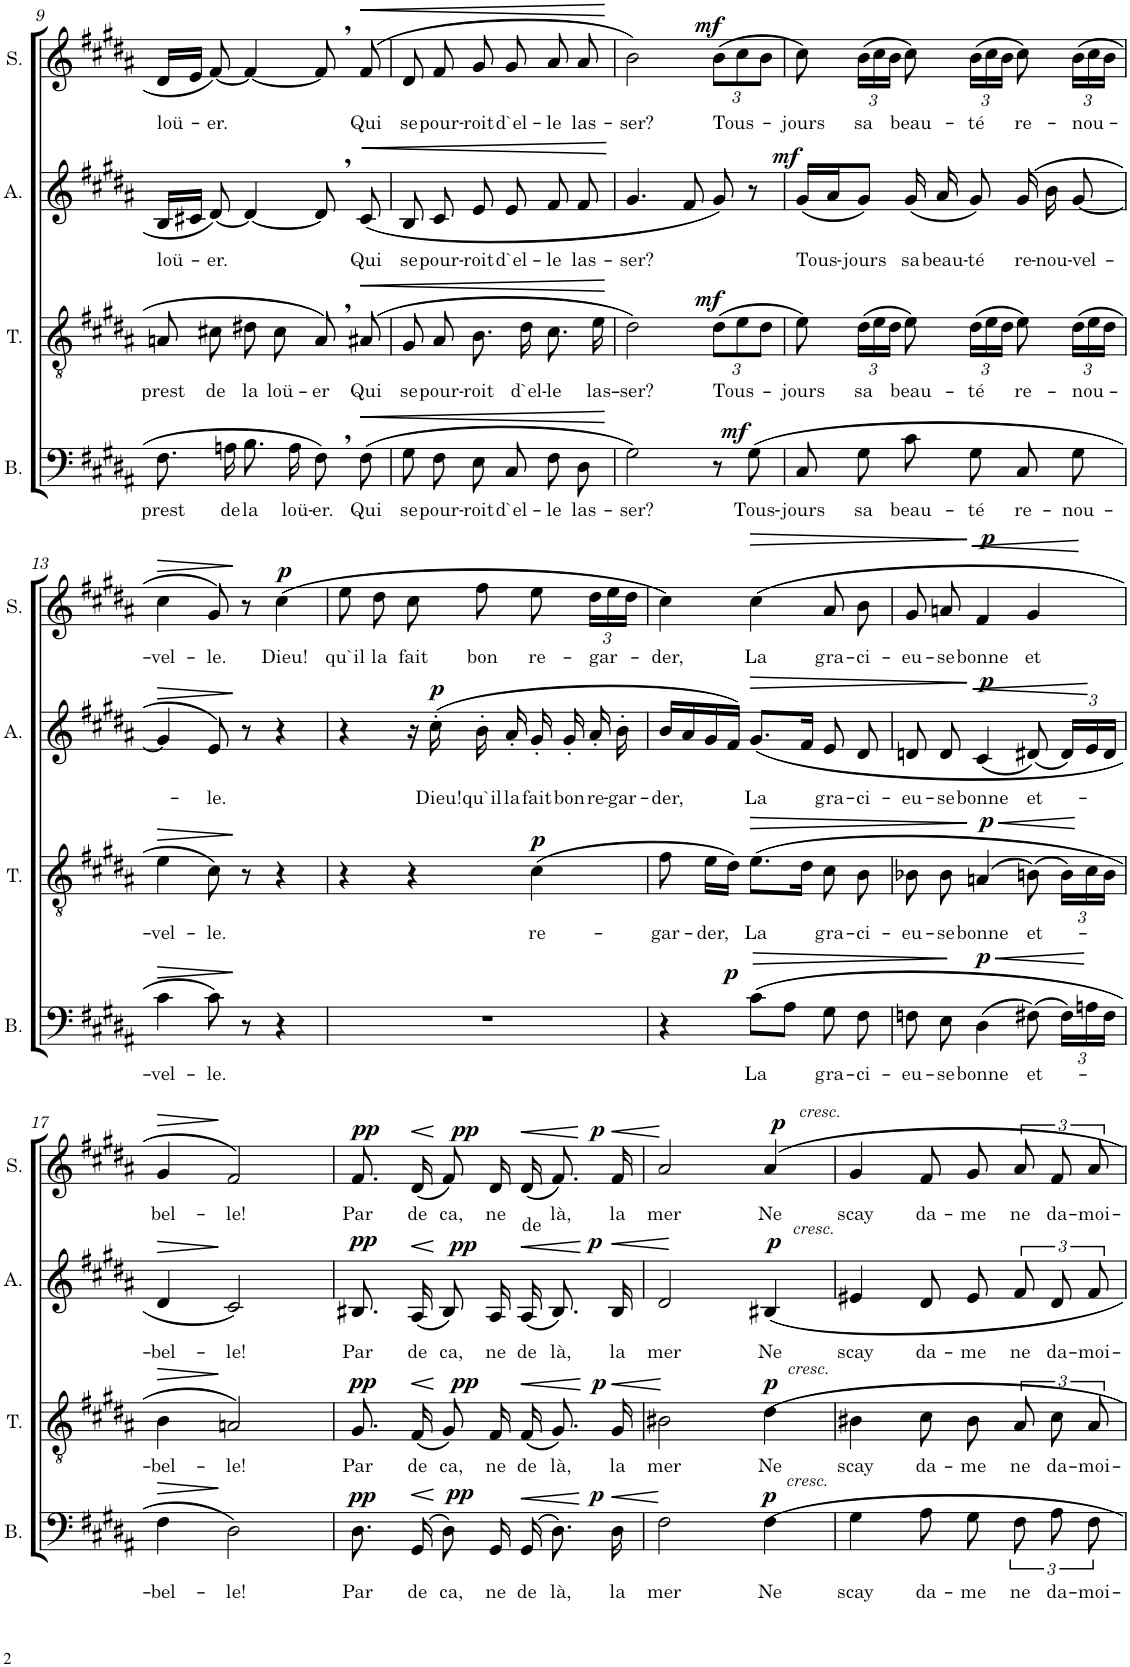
**kern	**text	**dynam	**kern	**text	**dynam	**kern	**text	**dynam	**kern	**text	**dynam
*part4	*part4	*part4	*part3	*part3	*part3	*part2	*part2	*part2	*part1	*part1	*part1
*staff4	*staff4	*staff4	*staff3	*staff3	*staff3	*staff2	*staff2	*staff2	*staff1	*staff1	*staff1
*I"Basse	*	*	*I"Ténor	*	*	*I"Alto	*	*	*I"Soprano	*	*
*I'B.	*	*	*I'T.	*	*	*I'A.	*	*	*I'S.	*	*
!!LO:PB:g=z
*clefF4	*	*	*clefGv2	*	*	*clefG2	*	*	*clefG2	*	*
*k[f#c#g#d#a#]	*	*	*k[f#c#g#d#a#]	*	*	*k[f#c#g#d#a#]	*	*	*k[f#c#g#d#a#]	*	*
*M3/4	*	*	*M3/4	*	*	*M3/4	*	*	*M3/4	*	*
=9	=9	=9	=9	=9	=9	=9	=9	=9	=9	=9	=9
!	!LO:LY:b	!	!	!LO:LY:b	!	!	!LO:LY:b	!	!	!LO:LY:b	!
8.F#\	prest	.	8An/	prest	.	16B/LL	loü-	.	16d#/LL	loü-	.
.	.	.	.	.	.	16c#X/JJ	.	.	16e/JJ	.	.
!	!	!	!	!LO:LY:b	!	!	!LO:LY:b	!	!	!LO:LY:b	!
.	.	.	8c#X\	de	.	[8d#/	-er.	.	[8f#/	-er.	.
!	!LO:LY:b	!	!	!	!	!	!	!	!	!	!
16An\	de	.	.	.	.	.	.	.	.	.	.
!	!LO:LY:b	!	!	!LO:LY:b	!	!	!	!	!	!	!
8.B\	la	.	8d#X\	la	.	4d#/_	.	.	4f#/_	.	.
!	!	!	!	!LO:LY:b	!	!	!	!	!	!	!
.	.	.	8c#\	loü-	.	.	.	.	.	.	.
!	!LO:LY:b	!	!	!	!	!	!	!	!	!	!
16A\	loü-	.	.	.	.	.	.	.	.	.	.
!	!LO:LY:b	!	!	!LO:LY:b	!	!	!	!	!	!	!
8F#,\	-er.	.	8A,/	-er	.	8d#,/]	.	.	8f#,/]	.	.
!	!LO:LY:b	!LO:HP:b	!	!LO:LY:b	!LO:HP:b	!	!LO:LY:b	!LO:HP:b	!	!LO:LY:b	!LO:HP:b
(8F#\	Qui	<	(8A#X/	Qui	<	(8c#/	Qui	<	(8f#/	Qui	<
=10	=10	=10	=10	=10	=10	=10	=10	=10	=10	=10	=10
!	!LO:LY:b	!	!	!LO:LY:b	!	!	!LO:LY:b	!	!	!LO:LY:b	!
8G#\	se	.	8G#/	se	.	8B/	se	.	8d#/	se	.
!	!LO:LY:b	!	!	!LO:LY:b	!	!	!LO:LY:b	!	!	!LO:LY:b	!
8F#\	pour-	.	8A#/	pour-	.	8c#/	pour-	.	8f#/	pour-	.
!	!LO:LY:b	!	!	!LO:LY:b	!	!	!LO:LY:b	!	!	!LO:LY:b	!
8E\	-roit	.	8.B\	-roit	.	8e/	-roit	.	8g#/	-roit	.
!	!LO:LY:b	!	!	!	!	!	!LO:LY:b	!	!	!LO:LY:b	!
8C#/	d`el-	.	.	.	.	8e/	d`el-	.	8g#/	d`el-	.
!	!	!	!	!LO:LY:b	!	!	!	!	!	!	!
.	.	.	16d#\	d`el-	.	.	.	.	.	.	.
!	!LO:LY:b	!	!	!LO:LY:b	!	!	!LO:LY:b	!	!	!LO:LY:b	!
8F#\	-le	.	8.c#\	-le	.	8f#/	-le	.	8a#/	-le	.
!	!LO:LY:b	!	!	!	!	!	!LO:LY:b	!	!	!LO:LY:b	!
8D#\	las-	.	.	.	.	8f#/	las-	.	8a#/	las-	.
!	!	!	!	!LO:LY:b	!	!	!	!	!	!	!
.	.	.	16e\	las-	.	.	.	.	.	.	.
.	.	[	.	.	[	.	.	[	.	.	[
=11	=11	=11	=11	=11	=11	=11	=11	=11	=11	=11	=11
!	!LO:LY:b	!	!	!LO:LY:b	!	!	!LO:LY:b	!	!	!LO:LY:b	!
2G#\)	-ser?	.	2d#\)	-ser?	.	4.g#/	-ser?	.	2b\)	-ser?	.
.	.	.	.	.	.	8f#/	.	.	.	.	.
*	*	*	*Xbrackettup	*	*	*	*	*	*	*	*
!	!	!	!	!LO:LY:b	!	!	!	!	!	!	!
*	*	*	*	*	*	*	*	*	*Xbrackettup	*	*
!	!	!	!	!	!LO:DY:a	!	!	!	!	!LO:LY:b	!LO:DY:a
8r	.	.	(12d#\L	Tous-	mf	8g#/)	.	.	(12b\L	Tous-	mf
.	.	.	12e\	.	.	.	.	.	12cc#\	.	.
!	!LO:LY:b	!LO:DY:a	!	!	!	!	!	!	!	!	!
(8G#\	Tous-	mf	.	.	.	8r	.	.	.	.	.
.	.	.	12d#\J	.	.	.	.	.	12b\J	.	.
=12	=12	=12	=12	=12	=12	=12	=12	=12	=12	=12	=12
!	!LO:LY:b	!	!	!LO:LY:b	!	!	!LO:LY:b	!LO:DY:a	!	!LO:LY:b	!
8C#/	-jours	.	8e\)	-jours	.	(16g#/LL	Tous-	mf	8cc#\)	-jours	.
.	.	.	.	.	.	16a#/J	.	.	.	.	.
!	!LO:LY:b	!	!	!LO:LY:b	!	!	!LO:LY:b	!	!	!LO:LY:b	!
8G#\	sa	.	(24d#\LL	sa	.	8g#/J)	-jours	.	(24b\LL	sa	.
.	.	.	24e\	.	.	.	.	.	24cc#\	.	.
.	.	.	24d#\JJ	.	.	.	.	.	24b\JJ	.	.
!	!LO:LY:b	!	!	!LO:LY:b	!	!	!LO:LY:b	!	!	!LO:LY:b	!
8c#\	beau-	.	8e\)	beau-	.	(16g#/	sa	.	8cc#\)	beau-	.
!	!	!	!	!	!	!	!LO:LY:b	!	!	!	!
.	.	.	.	.	.	16a#/	beau-	.	.	.	.
!	!LO:LY:b	!	!	!LO:LY:b	!	!	!LO:LY:b	!	!	!LO:LY:b	!
8G#\	-té	.	(24d#\LL	-té	.	8g#/)	-té	.	(24b\LL	-té	.
.	.	.	24e\	.	.	.	.	.	24cc#\	.	.
.	.	.	24d#\JJ	.	.	.	.	.	24b\JJ	.	.
!	!LO:LY:b	!	!	!LO:LY:b	!	!	!LO:LY:b	!	!	!LO:LY:b	!
8C#/	re-	.	8e\)	re-	.	(16g#/	re-	.	8cc#\)	re-	.
!	!	!	!	!	!	!	!LO:LY:b	!	!	!	!
.	.	.	.	.	.	16b\	-nou-	.	.	.	.
!	!LO:LY:b	!	!	!LO:LY:b	!	!	!LO:LY:b	!	!	!LO:LY:b	!
8G#\	-nou-	.	(24d#\LL	-nou-	.	[8g#/	-vel-	.	(24b\LL	-nou-	.
.	.	.	24e\	.	.	.	.	.	24cc#\	.	.
.	.	.	24d#\JJ	.	.	.	.	.	24b\JJ	.	.
!!LO:LB:g=z
=13	=13	=13	=13	=13	=13	=13	=13	=13	=13	=13	=13
!	!LO:LY:b	!LO:HP:b	!	!LO:LY:b	!LO:HP:b	!	!	!LO:HP:b	!	!LO:LY:b	!LO:HP:b
4c#\	-vel-	>	4e\	-vel-	>	4g#/]	.	>	4cc#\	-vel-	>
!	!LO:LY:b	!	!	!LO:LY:b	!	!	!LO:LY:b	!	!	!LO:LY:b	!
8c#\)	-le.	.	8c#\)	-le.	.	8e/)	-le.	.	8g#/)	-le.	.
8r	.	]	8r	.	]	8r	.	]	8r	.	]
!	!	!	!	!	!	!	!	!	!	!LO:LY:b	!LO:DY:a
4r	.	.	4r	.	.	4r	.	.	(4cc#\	Dieu!	p
=14	=14	=14	=14	=14	=14	=14	=14	=14	=14	=14	=14
!	!	!	!	!	!	!	!	!	!	!LO:LY:b	!
2.r	.	.	4r	.	.	4r	.	.	8ee\	qu`il	.
!	!	!	!	!	!	!	!	!	!	!LO:LY:b	!
.	.	.	.	.	.	.	.	.	8dd#\	la	.
!	!	!	!	!	!	!	!	!	!	!LO:LY:b	!
.	.	.	4r	.	.	16r	.	.	8cc#\	fait	.
!	!	!	!	!	!	!	!LO:LY:b	!LO:DY:a	!	!	!
.	.	.	.	.	.	(16cc#'\	Dieu!	p	.	.	.
!	!	!	!	!	!	!	!LO:LY:b	!	!	!LO:LY:b	!
.	.	.	.	.	.	16b'\	qu`il	.	8ff#\	bon	.
!	!	!	!	!	!	!	!LO:LY:b	!	!	!	!
.	.	.	.	.	.	16a#'/	la	.	.	.	.
!	!	!	!	!LO:LY:b	!LO:DY:a	!	!LO:LY:b	!	!	!LO:LY:b	!
.	.	.	(4c#\	re-	p	16g#'/	fait	.	8ee\	re-	.
!	!	!	!	!	!	!	!LO:LY:b	!	!	!	!
.	.	.	.	.	.	16g#'/	bon	.	.	.	.
!	!	!	!	!	!	!	!LO:LY:b	!	!	!LO:LY:b	!
.	.	.	.	.	.	16a#'/	re-	.	24dd#\LL	-gar-	.
.	.	.	.	.	.	.	.	.	24ee\	.	.
!	!	!	!	!	!	!	!LO:LY:b	!	!	!	!
.	.	.	.	.	.	16b'\	-gar-	.	.	.	.
.	.	.	.	.	.	.	.	.	24dd#\JJ	.	.
=15	=15	=15	=15	=15	=15	=15	=15	=15	=15	=15	=15
!	!	!	!	!LO:LY:b	!	!	!LO:LY:b	!	!	!LO:LY:b	!
4r	.	.	8f#\	-gar-	.	16b/LL	-der,	.	4cc#\)	-der,	.
.	.	.	.	.	.	16a#/	.	.	.	.	.
!	!	!	!	!LO:LY:b	!	!	!	!	!	!	!
.	.	.	16e\LL	-der,	.	16g#/	.	.	.	.	.
.	.	.	16d#\JJ)	.	.	16f#/JJ)	.	.	.	.	.
!	!LO:LY:b	!LO:DY:a	!	!LO:LY:b	!LO:HP:b	!	!LO:LY:b	!LO:HP:b	!	!LO:LY:b	!LO:HP:b
(8c#\L	La	p	(8.e\L	La	>	(8.g#/L	La	>	(4cc#\	La	>
!	!	!LO:HP:b	!	!	!	!	!	!	!	!	!
8A#\J	.	>	.	.	.	.	.	.	.	.	.
.	.	.	16d#\Jk	.	.	16f#/Jk	.	.	.	.	.
!	!LO:LY:b	!	!	!LO:LY:b	!	!	!LO:LY:b	!	!	!LO:LY:b	!
8G#\	gra-	.	8c#\	gra-	.	8e/	gra-	.	8a#/	gra-	.
!	!LO:LY:b	!	!	!LO:LY:b	!	!	!LO:LY:b	!	!	!LO:LY:b	!
8F#\	-ci-	.	8B\	-ci-	.	8d#/	-ci-	.	8b\	-ci-	.
=16	=16	=16	=16	=16	=16	=16	=16	=16	=16	=16	=16
!	!LO:LY:b	!	!	!LO:LY:b	!	!	!LO:LY:b	!	!	!LO:LY:b	!
8Fn\	-eu-	.	8B-X\	-eu-	.	8dn/	-eu-	.	8g#/	-eu-	.
!	!LO:LY:b	!	!	!LO:LY:b	!	!	!LO:LY:b	!	!	!LO:LY:b	!
8E\	-se	.	8B-\	-se	.	8d/	-se	.	8an/	-se	.
!	!LO:LY:b	!LO:HP:n=1:b	!	!LO:LY:b	!LO:HP:n=1:b	!	!LO:LY:b	!	!	!LO:LY:b	!
!	!	!LO:DY:n=1:a	!	!	!LO:DY:n=1:a	!	!	!LO:DY:n=1:a	!	!	!LO:DY:n=1:a
(4D#\	bonne	] < p	(4An/	bonne	] < p	(4c#/	bonne	] p	4f#/	bonne	] p
!	!LO:LY:b	!	!	!LO:LY:b	!	!	!LO:LY:b	!LO:HP:b	!	!LO:LY:b	!LO:HP:b
(8F#X\)	et-	.	(8Bn\)	et-	.	(8d#X/)	et-	<	4g#/	et	<
*Xbrackettup	*	*	*	*	*	*Xbrackettup	*	*	*	*	*
24F#\LL)	.	.	24B\LL)	.	.	24d#/LL)	.	.	.	.	.
24An\	.	.	24c#\	.	.	24e/	.	.	.	.	.
24F#\JJ	.	.	24B\JJ	.	.	24d#/JJ	.	[	.	.	.
.	.	[	.	.	[	.	.	.	.	.	[
!!LO:LB:g=z
=17	=17	=17	=17	=17	=17	=17	=17	=17	=17	=17	=17
!	!LO:LY:b	!LO:HP:b	!	!LO:LY:b	!LO:HP:b	!	!LO:LY:b	!LO:HP:b	!	!LO:LY:b	!LO:HP:b
4F#\	-bel-	>	4B\	-bel-	>	4d#/	-bel-	>	4g#/	bel-	>
!	!LO:LY:b	!	!	!LO:LY:b	!	!	!LO:LY:b	!	!	!LO:LY:b	!
2D#\)	-le!	]	2An/)	-le!	]	2c#/)	-le!	]	2f#/)	-le!	]
=18	=18	=18	=18	=18	=18	=18	=18	=18	=18	=18	=18
!	!LO:LY:b	!LO:DY:a	!	!LO:LY:b	!LO:DY:a	!	!LO:LY:b	!LO:DY:a	!	!LO:LY:b	!LO:DY:a
8.D#\	Par	pp	8.G#/	Par	pp	8.B#X/	Par	pp	8.f#/	Par	pp
!	!LO:LY:b	!LO:HP:b	!	!LO:LY:b	!LO:HP:b	!	!LO:LY:b	!LO:HP:b	!	!LO:LY:b	!LO:HP:b
(16GG#/	de	<	(16F#/	de	<	(16A#/	de	<	(16d#/	de	<
!	!LO:LY:b	!LO:DY:n=1:a	!	!LO:LY:b	!LO:DY:n=1:a	!	!LO:LY:b	!LO:DY:n=1:a	!	!LO:LY:b	!LO:DY:n=1:a
8D#\)	ca,	[ pp	8G#/)	ca,	[ pp	8B#/)	ca,	[ pp	8f#/)	ca,	[ pp
!	!LO:LY:b	!	!	!LO:LY:b	!	!	!LO:LY:b	!	!	!LO:LY:b	!
16GG#/	ne	.	16F#/	ne	.	16A#/	ne	.	16d#/	ne	.
!	!LO:LY:b	!LO:HP:b	!	!LO:LY:b	!LO:HP:b	!	!LO:LY:b	!LO:HP:b	!	!LO:LY:b	!LO:HP:b
(16GG#/	de	<	(16F#/	de	<	(16A#/	de	<	(16d#/	de	<
!	!LO:LY:b	!	!	!LO:LY:b	!	!	!LO:LY:b	!	!	!LO:LY:b	!
8.D#\)	là,	[	8.G#/)	là,	[	8.B#/)	là,	[	8.f#/)	là,	[
!	!LO:LY:b	!LO:HP:b	!	!LO:LY:b	!LO:HP:b	!	!LO:LY:b	!LO:HP:b	!	!LO:LY:b	!LO:HP:b
!	!	!LO:DY:n=2:a	!	!	!LO:DY:n=2:a	!	!	!LO:DY:n=2:a	!	!	!LO:DY:n=2:a
16D#\	la	< p	16G#/	la	< p	16B#/	la	< p	16f#/	la	< p
.	.	[	.	.	[	.	.	[	.	.	[
=19	=19	=19	=19	=19	=19	=19	=19	=19	=19	=19	=19
!	!LO:LY:b	!	!	!LO:LY:b	!	!	!LO:LY:b	!	!	!LO:LY:b	!
2F#\	mer	.	2B#X\	mer	.	2d#/	mer	.	2a#/	mer	.
!	!	!	!	!	!	!	!	!	!LO:TX:a:i:t=cresc.	!	!
!	!	!	!	!	!	!LO:TX:a:i:t=cresc.	!	!	!	!	!
!	!	!	!LO:TX:a:i:t=cresc.	!	!	!	!	!	!	!	!
!LO:TX:a:i:t=cresc.	!	!	!	!	!	!	!	!	!	!	!
!	!LO:LY:b	!LO:DY:a	!	!LO:LY:b	!LO:DY:a	!	!LO:LY:b	!LO:DY:a	!	!LO:LY:b	!LO:DY:a
4F#\	Ne	p	4d#\	Ne	p	4B#X/	Ne	p	4a#/	Ne	p
=20	=20	=20	=20	=20	=20	=20	=20	=20	=20	=20	=20
!	!LO:LY:b	!	!	!LO:LY:b	!	!	!LO:LY:b	!	!	!LO:LY:b	!
4G#\	scay	.	4B#X\	scay	.	4e#X/	scay	.	4g#/	scay	.
!	!LO:LY:b	!	!	!LO:LY:b	!	!	!LO:LY:b	!	!	!LO:LY:b	!
8A#\	da-	.	8c#\	da-	.	8d#/	da-	.	8f#/	da-	.
!	!LO:LY:b	!	!	!LO:LY:b	!	!	!LO:LY:b	!	!	!LO:LY:b	!
8G#\	-me	.	8B#\	-me	.	8e#/	-me	.	8g#/	-me	.
*brackettup	*	*	*	*	*	*	*	*	*	*	*
!	!LO:LY:b	!	!	!	!	!	!	!	!	!	!
*	*	*	*brackettup	*	*	*	*	*	*	*	*
!	!	!	!	!LO:LY:b	!	!	!	!	!	!	!
*	*	*	*	*	*	*brackettup	*	*	*	*	*
!	!	!	!	!	!	!	!LO:LY:b	!	!	!	!
*	*	*	*	*	*	*	*	*	*brackettup	*	*
!	!	!	!	!	!	!	!	!	!	!LO:LY:b	!
12F#\	ne	.	12A#/	ne	.	12f#/	ne	.	12a#/	ne	.
!	!LO:LY:b	!	!	!LO:LY:b	!	!	!LO:LY:b	!	!	!LO:LY:b	!
12A#\	da-	.	12c#\	da-	.	12d#/	da-	.	12f#/	da-	.
!	!LO:LY:b	!	!	!LO:LY:b	!	!	!LO:LY:b	!	!	!LO:LY:b	!
12F#\	-moi-	.	12A#/	-moi-	.	12f#/	-moi-	.	12a#/	-moi-	.
=	=	=	=	=	=	=	=	=	=	=	=
*-	*-	*-	*-	*-	*-	*-	*-	*-	*-	*-	*-
